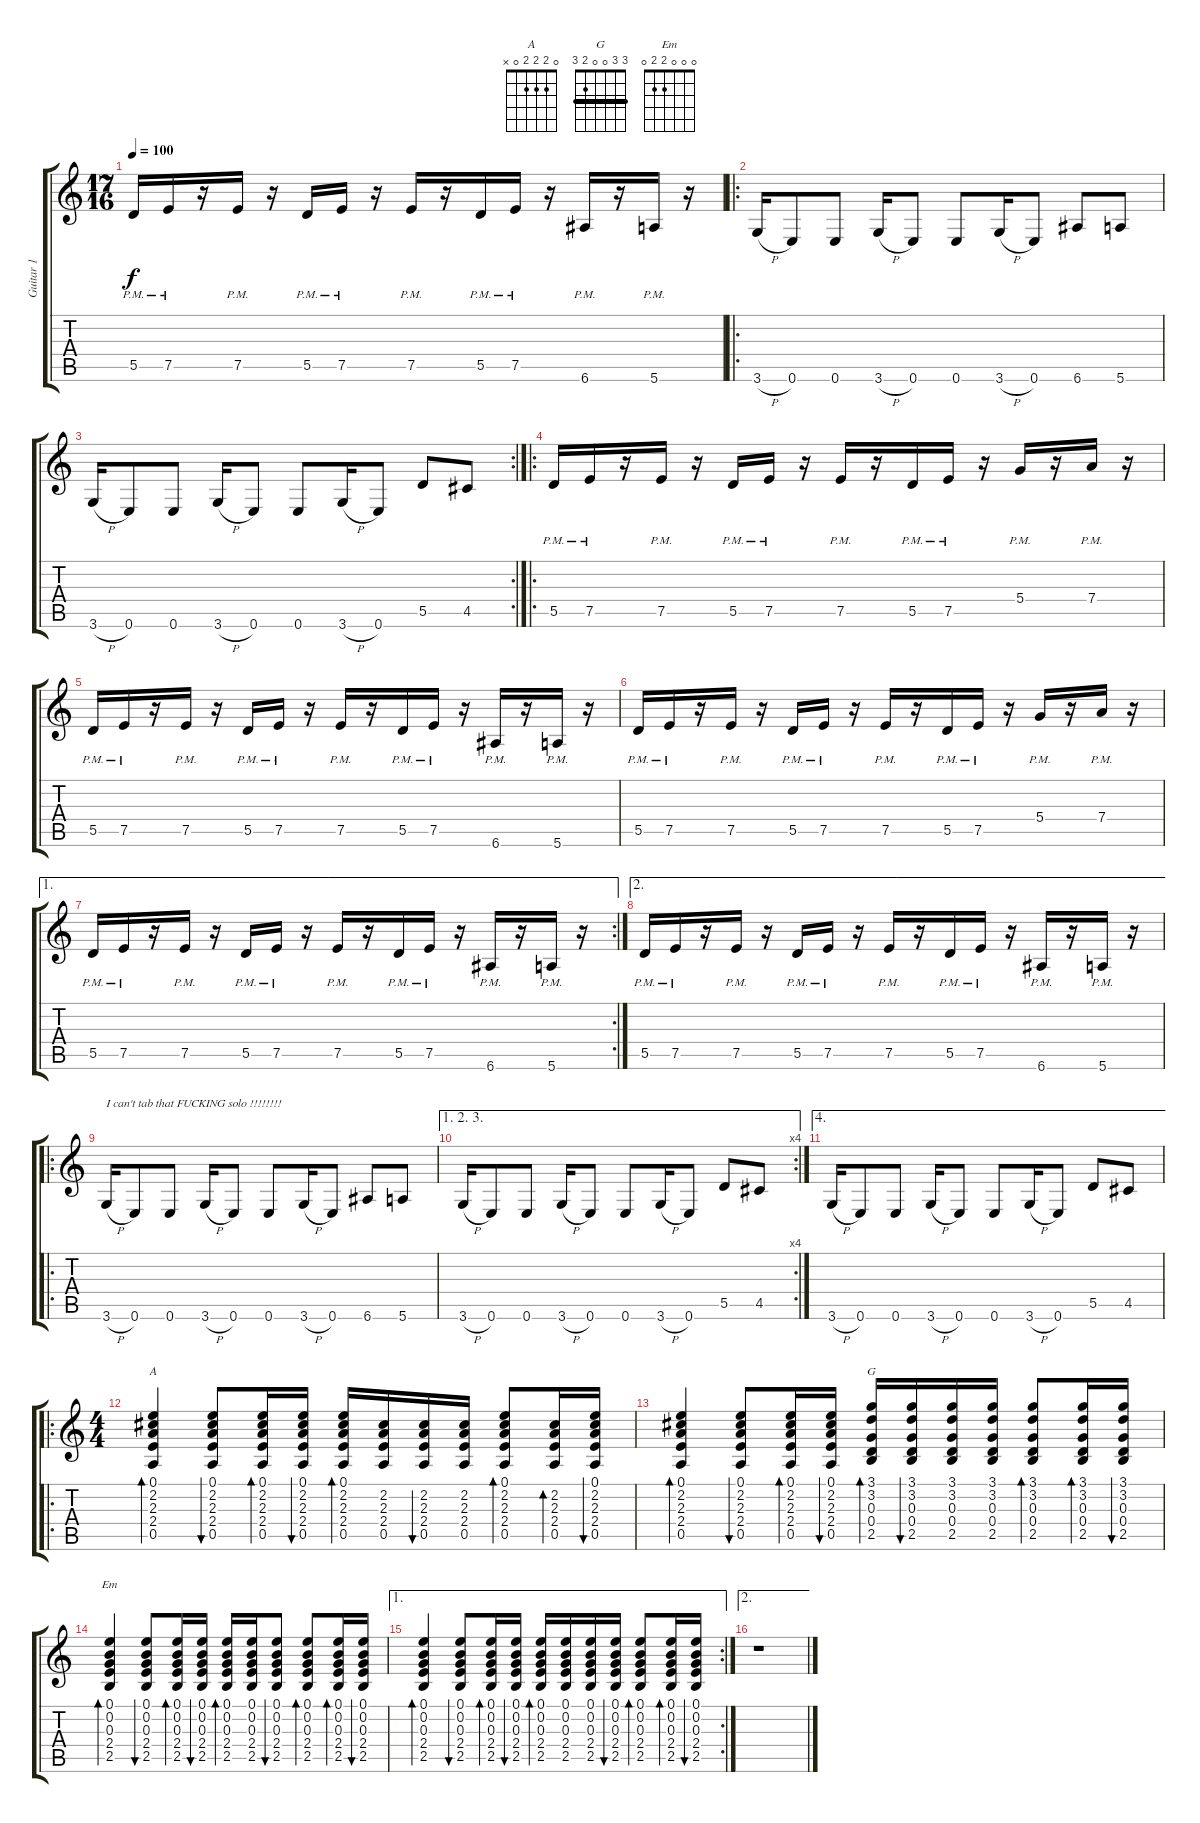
\track ("Guitar 1" "Guitar 1") {instrument overdrivenguitar}
\staff {score tabs}
\tuning (E4 B3 G3 D3 A2 E2) {hide}
\chord ("A" 0 2 2 2 0 x)
\chord ("G" 3 3 0 0 2 3) {barre 3}
\chord ("Em" 0 0 0 2 2 0)
\ts (17 16)
\tempo 100
\clef g2
\ks c
5.5{pm}.16{dy f volume 9 instrument overdrivenguitar} 7.5{pm}.16 r.16 7.5{pm}.16 r.16 5.5{pm}.16 7.5{pm}.16 r.16 7.5{pm}.16 r.16 5.5{pm}.16 7.5{pm}.16 r.16 6.6{pm}.16 r.16 5.6{pm}.16 r.16 |
\ro
3.6{h}.16{volume 16 instrument distortionguitar} 0.6.8 0.6.8 3.6{h}.16 0.6.8 0.6.8 3.6{h}.16 0.6.8 6.6.8 5.6.8 |
\rc 2
3.6{h}.16 0.6.8 0.6.8 3.6{h}.16 0.6.8 0.6.8 3.6{h}.16 0.6.8 5.5.8 4.5.8 |
\ro
5.5{pm}.16{volume 9 instrument overdrivenguitar} 7.5{pm}.16 r.16 7.5{pm}.16 r.16 5.5{pm}.16 7.5{pm}.16 r.16 7.5{pm}.16 r.16 5.5{pm}.16 7.5{pm}.16 r.16 5.4{pm}.16 r.16 7.4{pm}.16 r.16 |
5.5{pm}.16{volume 9 instrument overdrivenguitar} 7.5{pm}.16 r.16 7.5{pm}.16 r.16 5.5{pm}.16 7.5{pm}.16 r.16 7.5{pm}.16 r.16 5.5{pm}.16 7.5{pm}.16 r.16 6.6{pm}.16 r.16 5.6{pm}.16 r.16 |
5.5{pm}.16{volume 9 instrument overdrivenguitar} 7.5{pm}.16 r.16 7.5{pm}.16 r.16 5.5{pm}.16 7.5{pm}.16 r.16 7.5{pm}.16 r.16 5.5{pm}.16 7.5{pm}.16 r.16 5.4{pm}.16 r.16 7.4{pm}.16 r.16 |
\ae 1
\rc 2
5.5{pm}.16{volume 9 instrument overdrivenguitar} 7.5{pm}.16 r.16 7.5{pm}.16 r.16 5.5{pm}.16 7.5{pm}.16 r.16 7.5{pm}.16 r.16 5.5{pm}.16 7.5{pm}.16 r.16 6.6{pm}.16 r.16 5.6{pm}.16 r.16 |
\ae 2
5.5{pm}.16{volume 9 instrument overdrivenguitar} 7.5{pm}.16 r.16 7.5{pm}.16 r.16 5.5{pm}.16 7.5{pm}.16 r.16 7.5{pm}.16 r.16 5.5{pm}.16 7.5{pm}.16 r.16 6.6{pm}.16 r.16 5.6{pm}.16 r.16 |
\ro
3.6{h}.16{txt "I can't tab that FUCKING solo !!!!!!!!" volume 16 instrument distortionguitar} 0.6.8 0.6.8 3.6{h}.16 0.6.8 0.6.8 3.6{h}.16 0.6.8 6.6.8 5.6.8 |
\ae (1 2 3)
\rc 4
3.6{h}.16 0.6.8 0.6.8 3.6{h}.16 0.6.8 0.6.8 3.6{h}.16 0.6.8 5.5.8 4.5.8 |
\ae 4
3.6{h}.16 0.6.8 0.6.8 3.6{h}.16 0.6.8 0.6.8 3.6{h}.16 0.6.8 5.5.8 4.5.8 |
\ro
\ts (4 4)
(0.1 2.2 2.3 2.4 0.5).4{bd 60 ch "A" volume 7 instrument acousticguitarsteel} (0.1 2.2 2.3 2.4 0.5).8{bu 60} (0.1 2.2 2.3 2.4 0.5).16{bd 60} (0.1 2.2 2.3 2.4 0.5).16{bu 60} (0.1 2.2 2.3 2.4 0.5).16{bd 60} (2.2 2.3 2.4 0.5).16 (2.2 2.3 2.4 0.5).16{bu 60} (2.2 2.3 2.4 0.5).16 (0.1 2.2 2.3 2.4 0.5).8{bd 60} (2.2 2.3 2.4 0.5).16{bd 60} (0.1 2.2 2.3 2.4 0.5).16{bu 60} |
(0.1 2.2 2.3 2.4 0.5).4{bd 60 volume 7 instrument acousticguitarsteel} (0.1 2.2 2.3 2.4 0.5).8{bu 60} (0.1 2.2 2.3 2.4 0.5).16{bd 60} (0.1 2.2 2.3 2.4 0.5).16{bu 60} (3.1 3.2 0.3 0.4 2.5).16{bd 60 ch "G"} (3.1 3.2 0.3 0.4 2.5).16{bu 60} (3.1 3.2 0.3 0.4 2.5).16 (3.1 3.2 0.3 0.4 2.5).16 (3.1 3.2 0.3 0.4 2.5).8{bd 60} (3.1 3.2 0.3 0.4 2.5).16{bd 60} (3.1 3.2 0.3 0.4 2.5).16{bu 60} |
(0.1 0.2 0.3 2.4 2.5).4{bd 60 ch "Em" volume 7 instrument acousticguitarsteel} (0.1 0.2 0.3 2.4 2.5).8{bu 60} (0.1 0.2 0.3 2.4 2.5).16{bd 60} (0.1 0.2 0.3 2.4 2.5).16{bu 60} (0.1 0.2 0.3 2.4 2.5).16{bd 60} (0.1 0.2 0.3 2.4 2.5).16 (0.1 0.2 0.3 2.4 2.5).8{bu 60} (0.1 0.2 0.3 2.4 2.5).8{bd 60} (0.1 0.2 0.3 2.4 2.5).16{bd 60} (0.1 0.2 0.3 2.4 2.5).16{bu 60} |
\ae 1
\rc 2
(0.1 0.2 0.3 2.4 2.5).4{bd 60 volume 7 instrument acousticguitarsteel} (0.1 0.2 0.3 2.4 2.5).8{bu 60} (0.1 0.2 0.3 2.4 2.5).16{bd 60} (0.1 0.2 0.3 2.4 2.5).16{bu 60} (0.1 0.2 0.3 2.4 2.5).16{bd 60} (0.1 0.2 0.3 2.4 2.5).16 (0.1 0.2 0.3 2.4 2.5).16 (0.1 0.2 0.3 2.4 2.5).16{bu 60} (0.1 0.2 0.3 2.4 2.5).8{bd 60} (0.1 0.2 0.3 2.4 2.5).16{bd 60} (0.1 0.2 0.3 2.4 2.5).16{bu 60} |
\ae 2
r.1
